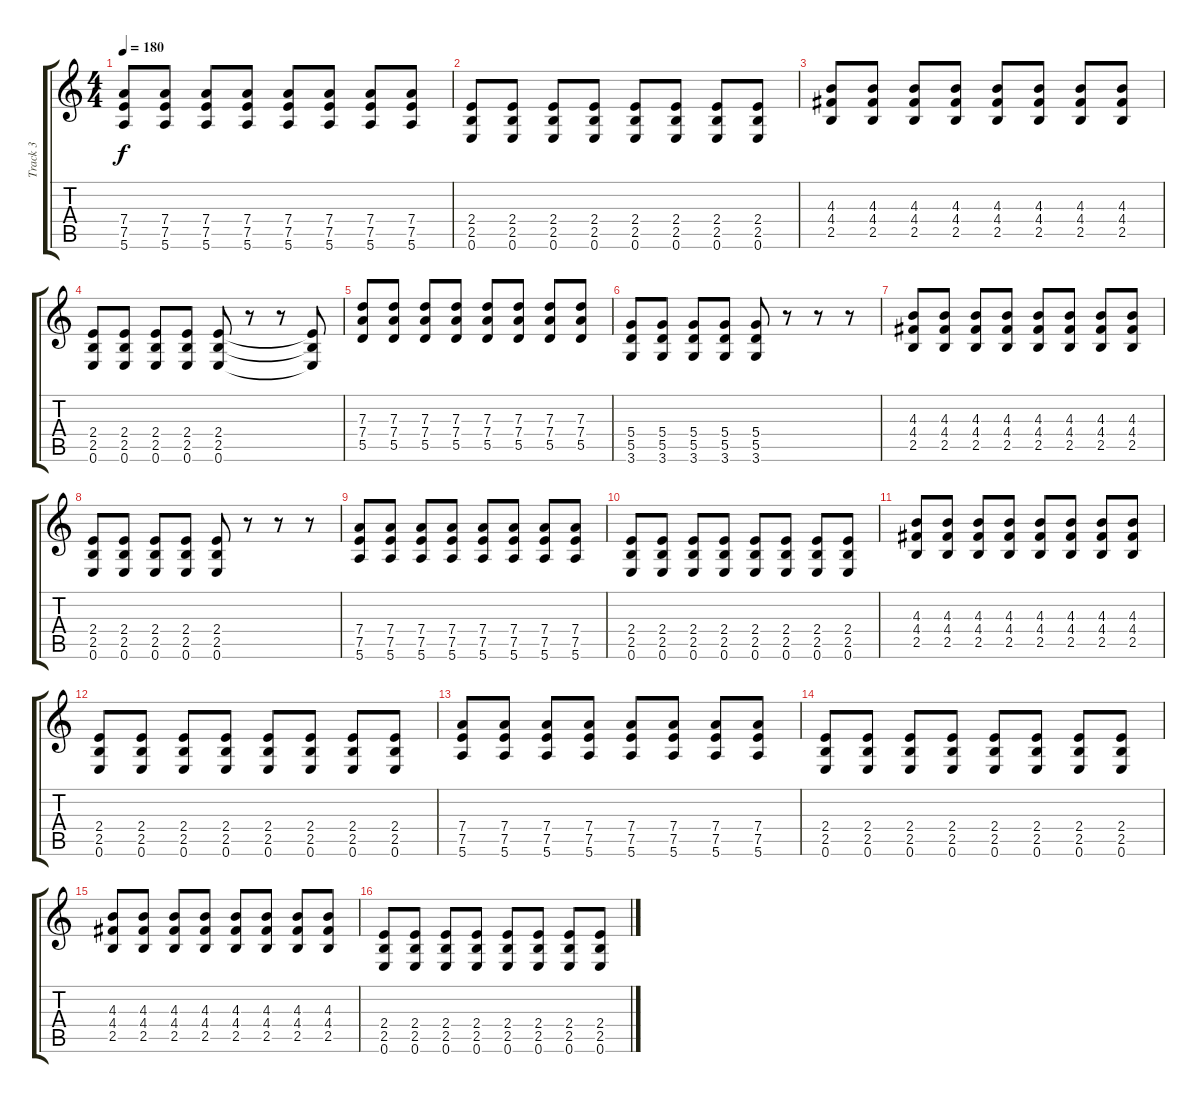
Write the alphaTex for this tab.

\track ("Track 3" "Track 3") {instrument distortionguitar}
\staff {score tabs}
\tuning (E4 B3 G3 D3 A2 E2) {hide}
\ts (4 4)
\tempo 180
\clef g2
\ks c
(7.4 7.5 5.6).8{dy f} (7.4 7.5 5.6).8 (7.4 7.5 5.6).8 (7.4 7.5 5.6).8 (7.4 7.5 5.6).8 (7.4 7.5 5.6).8 (7.4 7.5 5.6).8 (7.4 7.5 5.6).8 |
(2.4 2.5 0.6).8 (2.4 2.5 0.6).8 (2.4 2.5 0.6).8 (2.4 2.5 0.6).8 (2.4 2.5 0.6).8 (2.4 2.5 0.6).8 (2.4 2.5 0.6).8 (2.4 2.5 0.6).8 |
(4.3 4.4 2.5).8 (4.3 4.4 2.5).8 (4.3 4.4 2.5).8 (4.3 4.4 2.5).8 (4.3 4.4 2.5).8 (4.3 4.4 2.5).8 (4.3 4.4 2.5).8 (4.3 4.4 2.5).8 |
(2.4 2.5 0.6).8 (2.4 2.5 0.6).8 (2.4 2.5 0.6).8 (2.4 2.5 0.6).8 (2.4 2.5 0.6).8 r.8 r.8 (2.4{t} 2.5{t} 0.6{t}).8 |
(7.3 7.4 5.5).8 (7.3 7.4 5.5).8 (7.3 7.4 5.5).8 (7.3 7.4 5.5).8 (7.3 7.4 5.5).8 (7.3 7.4 5.5).8 (7.3 7.4 5.5).8 (7.3 7.4 5.5).8 |
(5.4 5.5 3.6).8 (5.4 5.5 3.6).8 (5.4 5.5 3.6).8 (5.4 5.5 3.6).8 (5.4 5.5 3.6).8 r.8 r.8 r.8 |
(4.3 4.4 2.5).8 (4.3 4.4 2.5).8 (4.3 4.4 2.5).8 (4.3 4.4 2.5).8 (4.3 4.4 2.5).8 (4.3 4.4 2.5).8 (4.3 4.4 2.5).8 (4.3 4.4 2.5).8 |
(2.4 2.5 0.6).8 (2.4 2.5 0.6).8 (2.4 2.5 0.6).8 (2.4 2.5 0.6).8 (2.4 2.5 0.6).8 r.8 r.8 r.8 |
(7.4 7.5 5.6).8 (7.4 7.5 5.6).8 (7.4 7.5 5.6).8 (7.4 7.5 5.6).8 (7.4 7.5 5.6).8 (7.4 7.5 5.6).8 (7.4 7.5 5.6).8 (7.4 7.5 5.6).8 |
(2.4 2.5 0.6).8 (2.4 2.5 0.6).8 (2.4 2.5 0.6).8 (2.4 2.5 0.6).8 (2.4 2.5 0.6).8 (2.4 2.5 0.6).8 (2.4 2.5 0.6).8 (2.4 2.5 0.6).8 |
(4.3 4.4 2.5).8 (4.3 4.4 2.5).8 (4.3 4.4 2.5).8 (4.3 4.4 2.5).8 (4.3 4.4 2.5).8 (4.3 4.4 2.5).8 (4.3 4.4 2.5).8 (4.3 4.4 2.5).8 |
(2.4 2.5 0.6).8 (2.4 2.5 0.6).8 (2.4 2.5 0.6).8 (2.4 2.5 0.6).8 (2.4 2.5 0.6).8 (2.4 2.5 0.6).8 (2.4 2.5 0.6).8 (2.4 2.5 0.6).8 |
(7.4 7.5 5.6).8 (7.4 7.5 5.6).8 (7.4 7.5 5.6).8 (7.4 7.5 5.6).8 (7.4 7.5 5.6).8 (7.4 7.5 5.6).8 (7.4 7.5 5.6).8 (7.4 7.5 5.6).8 |
(2.4 2.5 0.6).8 (2.4 2.5 0.6).8 (2.4 2.5 0.6).8 (2.4 2.5 0.6).8 (2.4 2.5 0.6).8 (2.4 2.5 0.6).8 (2.4 2.5 0.6).8 (2.4 2.5 0.6).8 |
(4.3 4.4 2.5).8 (4.3 4.4 2.5).8 (4.3 4.4 2.5).8 (4.3 4.4 2.5).8 (4.3 4.4 2.5).8 (4.3 4.4 2.5).8 (4.3 4.4 2.5).8 (4.3 4.4 2.5).8 |
(2.4 2.5 0.6).8 (2.4 2.5 0.6).8 (2.4 2.5 0.6).8 (2.4 2.5 0.6).8 (2.4 2.5 0.6).8 (2.4 2.5 0.6).8 (2.4 2.5 0.6).8 (2.4 2.5 0.6).8
